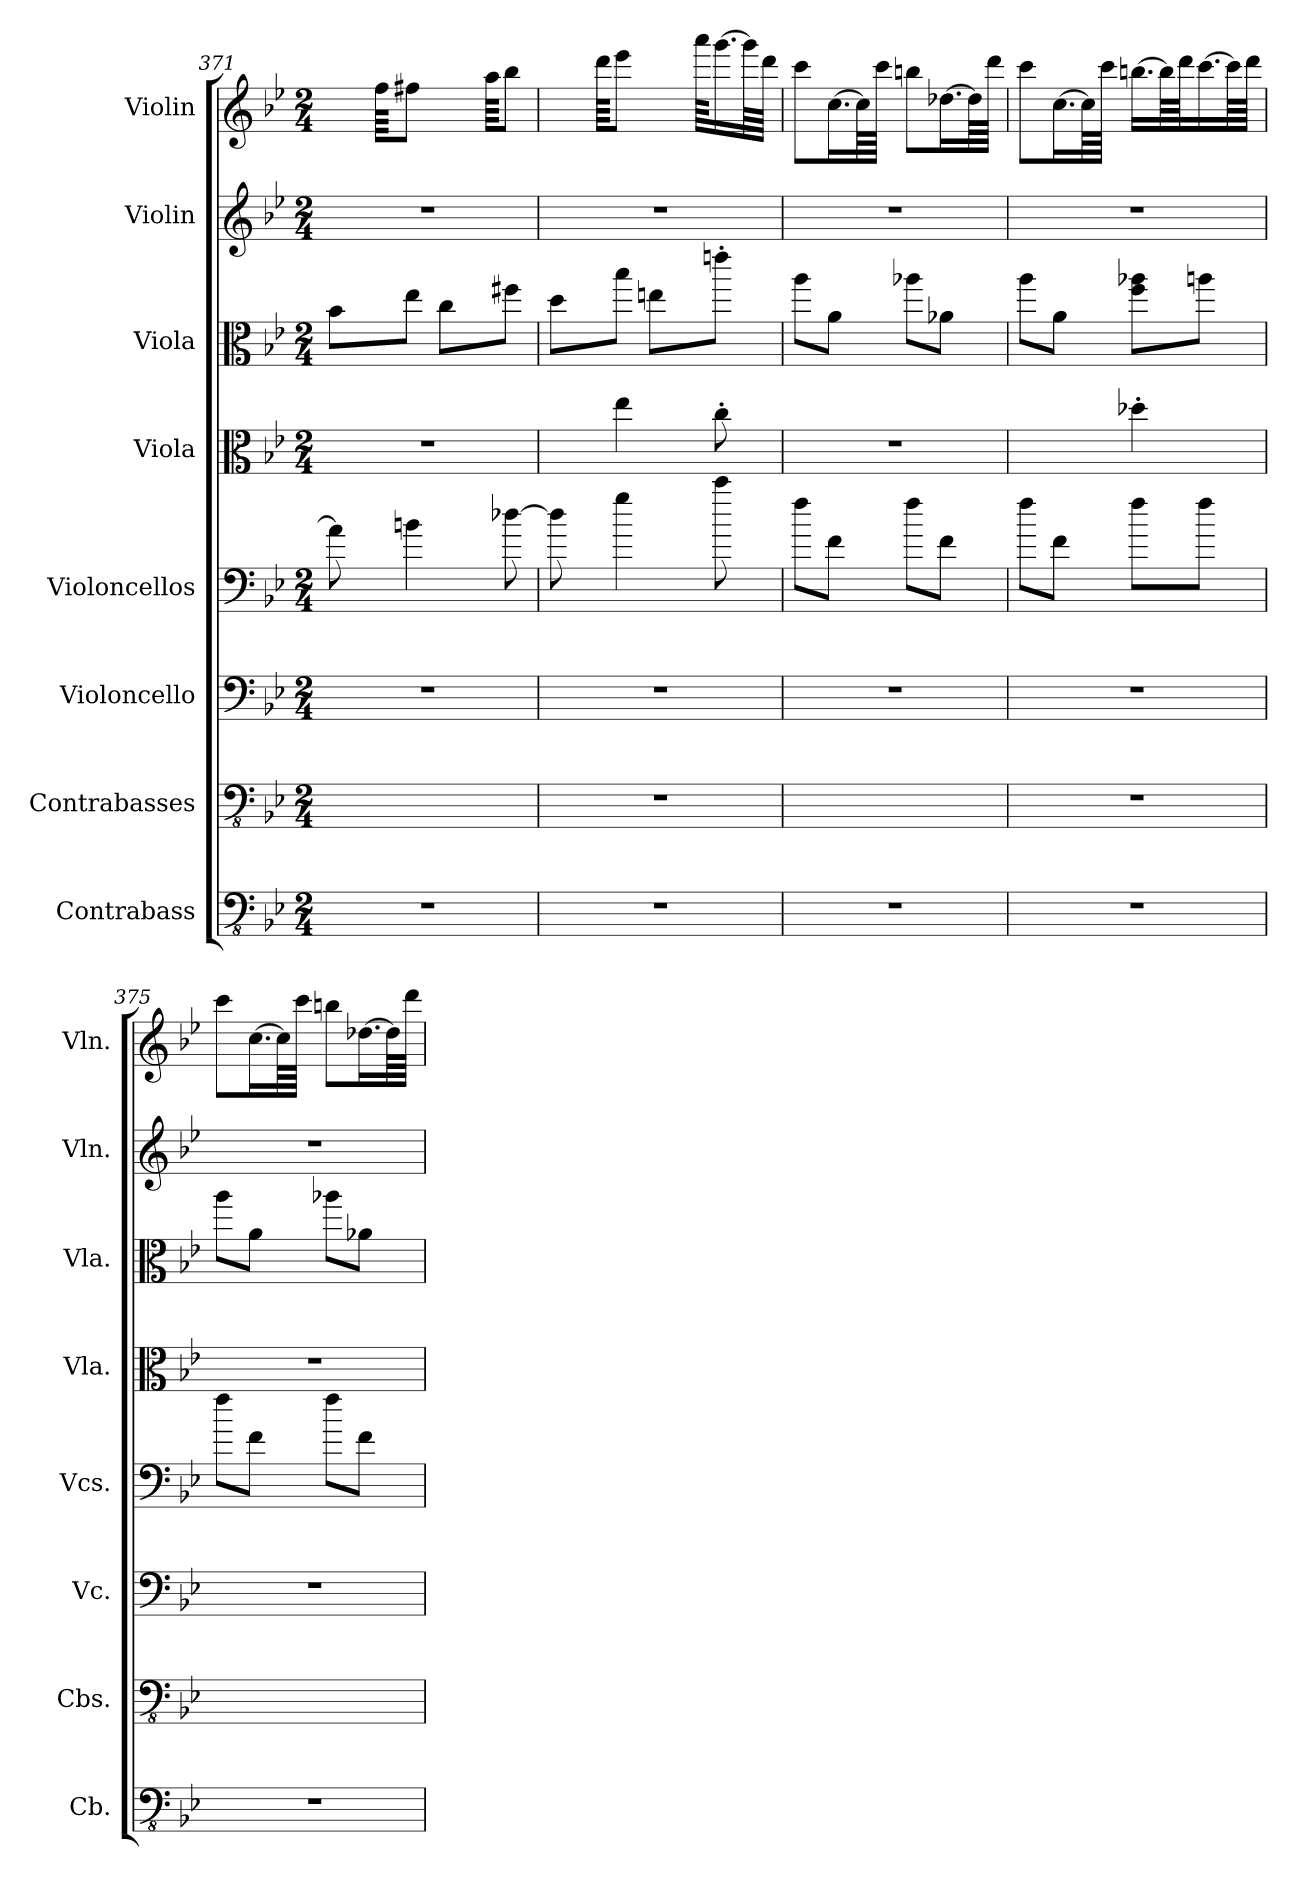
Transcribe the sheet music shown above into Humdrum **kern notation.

**kern	**kern	**kern	**kern	**kern	**kern	**kern	**kern
*part8	*part7	*part6	*part5	*part4	*part3	*part2	*part1
*staff8	*staff7	*staff6	*staff5	*staff4	*staff3	*staff2	*staff1
*I"Contrabass	*I"Contrabasses	*I"Violoncello	*I"Violoncellos	*I"Viola	*I"Viola	*I"Violin	*I"Violin
*I'Cb.	*I'Cbs.	*I'Vc.	*I'Vcs.	*I'Vla.	*I'Vla.	*I'Vln.	*I'Vln.
!!LO:PB:g=z
*clefFv4	*clefFv4	*clefF4	*clefF4	*clefC3	*clefC3	*clefG2	*clefG2
*ITrd7c12	*	*	*	*	*	*	*
*k[b-e-]	*k[b-e-]	*k[b-e-]	*k[b-e-]	*k[b-e-]	*k[b-e-]	*k[b-e-]	*k[b-e-]
*M2/4	*M2/4	*M2/4	*M2/4	*M2/4	*M2/4	*M2/4	*M2/4
=371	=371	=371	=371	=371	=371	=371	=371
2r	2ryy	2r	8a-\]	2r	8b-\L	2r	16ryy
.	.	.	.	.	.	.	32ryy
.	.	.	.	.	.	.	64ryy
.	.	.	.	.	.	.	64ff\KKKL
.	.	.	4bn\	.	8ee-\J	.	8ff#X\J
.	.	.	.	.	8cc\L	.	16ryy
.	.	.	.	.	.	.	32ryy
.	.	.	.	.	.	.	64ryy
.	.	.	.	.	.	.	64aa\KKKL
.	.	.	[8dd-X\	.	8ff#X\J	.	8bb-\J
=372	=372	=372	=372	=372	=372	=372	=372
2r	2r	2r	8dd-\]	8ryy	8dd\L	2r	16ryy
.	.	.	.	.	.	.	32ryy
.	.	.	.	.	.	.	64ryy
.	.	.	.	.	.	.	64ddd\KKKL
.	.	.	4gg\	4ee-\	8bb-\J	.	8eee-\J
.	.	.	.	.	8een\L	.	16ryy
.	.	.	.	.	.	.	32ryy
.	.	.	.	.	.	.	64ryy
.	.	.	.	.	.	.	64aaa\KKLL
.	.	.	8ccc\	8cc'\	8eeen'\J	.	[16.ggg\
.	.	.	.	.	.	.	64ggg\LL]
.	.	.	.	.	.	.	64ddd\JJJJ
=373	=373	=373	=373	=373	=373	=373	=373
2r	2ryy	2r	8ff\L	2r	8aa\L	2r	8ccc\L
.	.	.	8f\J	.	8a\J	.	[16.cc\L
.	.	.	.	.	.	.	64cc\LL]
.	.	.	.	.	.	.	64ccc\JJJJ
.	.	.	8ff\L	.	8aa-X\L	.	8bbn\L
.	.	.	8f\J	.	8a-X\J	.	[16.dd-X\L
.	.	.	.	.	.	.	64dd-\LL]
.	.	.	.	.	.	.	64ddd\JJJJ
!!LO:PB:g=z
=374	=374	=374	=374	=374	=374	=374	=374
2r	2r	2r	8ff\L	4ryy	8aa\L	2r	8ccc\L
.	.	.	8f\J	.	8a\J	.	[16.cc\L
.	.	.	.	.	.	.	64cc\LL]
.	.	.	.	.	.	.	64ccc\JJJJ
.	.	.	8ff\L	4dd-X'\	8ff\ 8aa-X\L	.	[16.bbn\LL
.	.	.	.	.	.	.	64bb\LL]
.	.	.	.	.	.	.	64ddd\JJ
.	.	.	8ff\J	.	8aan\J	.	[16.ccc\
.	.	.	.	.	.	.	64ccc\LL]
.	.	.	.	.	.	.	64ddd\JJJJ
=375	=375	=375	=375	=375	=375	=375	=375
2r	2ryy	2r	8ff\L	2r	8aa\L	2r	8ccc\L
.	.	.	8f\J	.	8a\J	.	[16.cc\L
.	.	.	.	.	.	.	64cc\LL]
.	.	.	.	.	.	.	64ccc\JJJJ
.	.	.	8ff\L	.	8aa-X\L	.	8bbn\L
.	.	.	8f\J	.	8a-X\J	.	[16.dd-X\L
.	.	.	.	.	.	.	64dd-\LL]
.	.	.	.	.	.	.	64ddd\JJJJ
=	=	=	=	=	=	=	=
*-	*-	*-	*-	*-	*-	*-	*-
